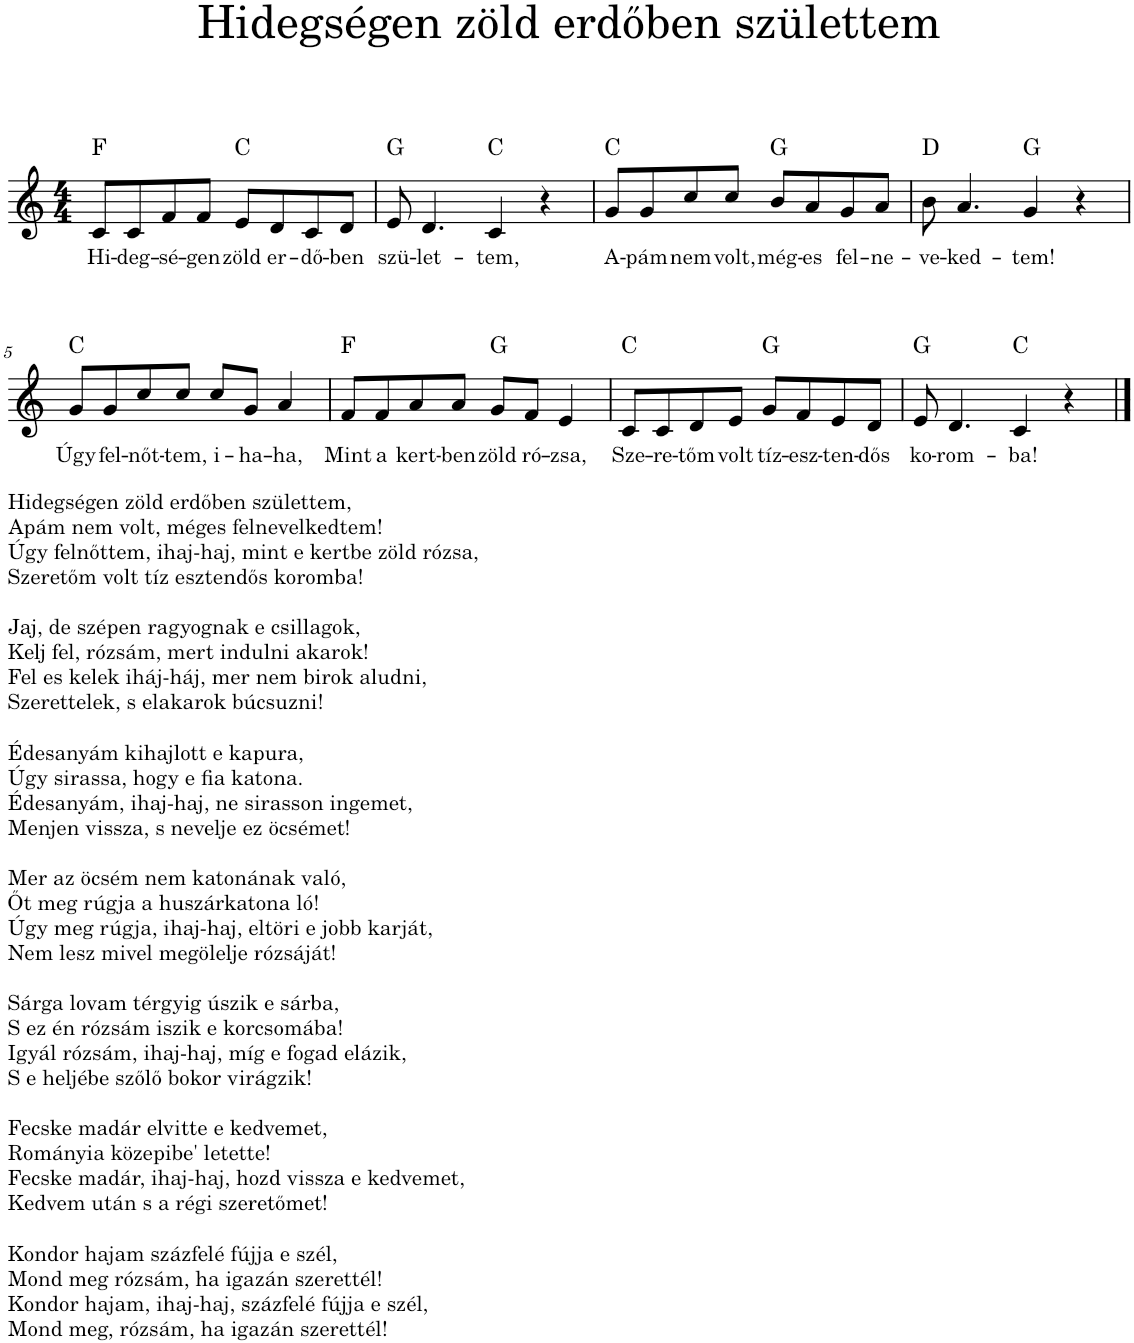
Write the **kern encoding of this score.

**kern	**text	**harte
*part1	*part1	*part1
*staff1	*staff1	*
*I"Piano	*	*
*I'Pno.	*	*
*clefG2	*	*
*k[]	*	*
*M4/4	*	*
=1	=1	=1
!	!LO:LY:b	!
8c/L	Hi-	F:maj
!	!LO:LY:b	!
8c/	-deg-	.
!	!LO:LY:b	!
8f/	-sé-	.
!	!LO:LY:b	!
8f/J	-gen	.
!	!LO:LY:b	!
8e/L	zöld	C:maj
!	!LO:LY:b	!
8d/	er-	.
!	!LO:LY:b	!
8c/	-dő-	.
!	!LO:LY:b	!
8d/J	-ben	.
=2	=2	=2
!	!LO:LY:b	!
8e/	szü-	G:maj
!	!LO:LY:b	!
4.d/	-let-	.
!	!LO:LY:b	!
4c/	-tem,	C:maj
4r	.	.
=3	=3	=3
!	!LO:LY:b	!
8g/L	A-	C:maj
!	!LO:LY:b	!
8g/	-pám	.
!	!LO:LY:b	!
8cc/	nem	.
!	!LO:LY:b	!
8cc/J	volt,	.
!	!LO:LY:b	!
8b/L	még-	G:maj
!	!LO:LY:b	!
8a/	-es	.
!	!LO:LY:b	!
8g/	fel-	.
!	!LO:LY:b	!
8a/J	-ne-	.
=4	=4	=4
!	!LO:LY:b	!
8b\	-ve-	D:maj
!	!LO:LY:b	!
4.a/	-ked-	.
!	!LO:LY:b	!
4g/	-tem!	G:maj
4r	.	.
!!LO:LB:g=z
=5	=5	=5
!LO:TX:b:t=Hidegségen zöld erdőben születtem,	!	!
!LO:TX:b:t=Apám nem volt, méges felnevelkedtem!	!	!
!LO:TX:b:t=Úgy felnőttem, ihaj-haj, mint e kertbe zöld rózsa,	!	!
!LO:TX:b:t=Szeretőm volt tíz esztendős koromba!	!	!
!LO:TX:b:t=Jaj, de szépen ragyognak e csillagok,	!	!
!LO:TX:b:t=Kelj fel, rózsám, mert indulni akarok!	!	!
!LO:TX:b:t=Fel es kelek iháj-háj, mer­ nem birok aludni,	!	!
!LO:TX:b:t=Szerettelek, s elakarok búcsuzni!	!	!
!LO:TX:b:t=Édesanyám kihajlott e kapura,	!	!
!LO:TX:b:t=Úgy sirassa, hogy e fia katona.	!	!
!LO:TX:b:t=Édesanyám, ihaj-haj, ne sirasson ingemet,	!	!
!LO:TX:b:t=Menjen vissza, s nevelje ez öcsémet!	!	!
!LO:TX:b:t=Mer­ az öcsém nem katonának való,	!	!
!LO:TX:b:t=Őt meg rúgja a huszárkatona ló!	!	!
!LO:TX:b:t=Úgy meg rúgja, ihaj-haj, eltöri e jobb karját,	!	!
!LO:TX:b:t=Nem lesz mivel megölelje rózsáját!	!	!
!LO:TX:b:t=Sárga lovam térgyig úszik e sárba,	!	!
!LO:TX:b:t=S ez én rózsám iszik e korcsomába!	!	!
!LO:TX:b:t=Igyál rózsám, ihaj-haj, míg e fogad elázik,	!	!
!LO:TX:b:t=S e heljébe­ szőlő bokor virágzik!	!	!
!LO:TX:b:t=Fecske madár elvitte e kedvemet,	!	!
!LO:TX:b:t=Rományia közepibe' letette!	!	!
!LO:TX:b:t=Fecske madár, ihaj-haj, hozd vissza e kedvemet,	!	!
!LO:TX:b:t=Kedvem után s a régi szeretőmet!	!	!
!LO:TX:b:t=Kondor hajam százfelé fújja e szél,	!	!
!LO:TX:b:t=Mond meg rózsám, ha igazán szerettél!	!	!
!LO:TX:b:t=Kondor hajam, ihaj-haj, százfelé fújja e szél,	!	!
!LO:TX:b:t=Mond meg, rózsám, ha igazán szerettél!	!	!
!	!LO:LY:b	!
8g/L	Úgy	C:maj
!	!LO:LY:b	!
8g/	fel-	.
!	!LO:LY:b	!
8cc/	-nőt-	.
!	!LO:LY:b	!
8cc/J	-tem,	.
!	!LO:LY:b	!
8cc/L	i-	.
!	!LO:LY:b	!
8g/J	-ha-	.
!	!LO:LY:b	!
4a/	-ha,	.
=6	=6	=6
!	!LO:LY:b	!
8f/L	Mint	F:maj
!	!LO:LY:b	!
8f/	a	.
!	!LO:LY:b	!
8a/	kert-	.
!	!LO:LY:b	!
8a/J	-ben	.
!	!LO:LY:b	!
8g/L	zöld	G:maj
!	!LO:LY:b	!
8f/J	ró-	.
!	!LO:LY:b	!
4e/	-zsa,	.
=7	=7	=7
!	!LO:LY:b	!
8c/L	Sze-	C:maj
!	!LO:LY:b	!
8c/	-re-	.
!	!LO:LY:b	!
8d/	-tőm	.
!	!LO:LY:b	!
8e/J	volt	.
!	!LO:LY:b	!
8g/L	tíz-	G:maj
!	!LO:LY:b	!
8f/	-esz-	.
!	!LO:LY:b	!
8e/	-ten-	.
!	!LO:LY:b	!
8d/J	-dős	.
=8	=8	=8
!	!LO:LY:b	!
8e/	ko-	G:maj
!	!LO:LY:b	!
4.d/	-rom-	.
!	!LO:LY:b	!
4c/	-ba!	C:maj
4r	.	.
==	==	==
*-	*-	*-
